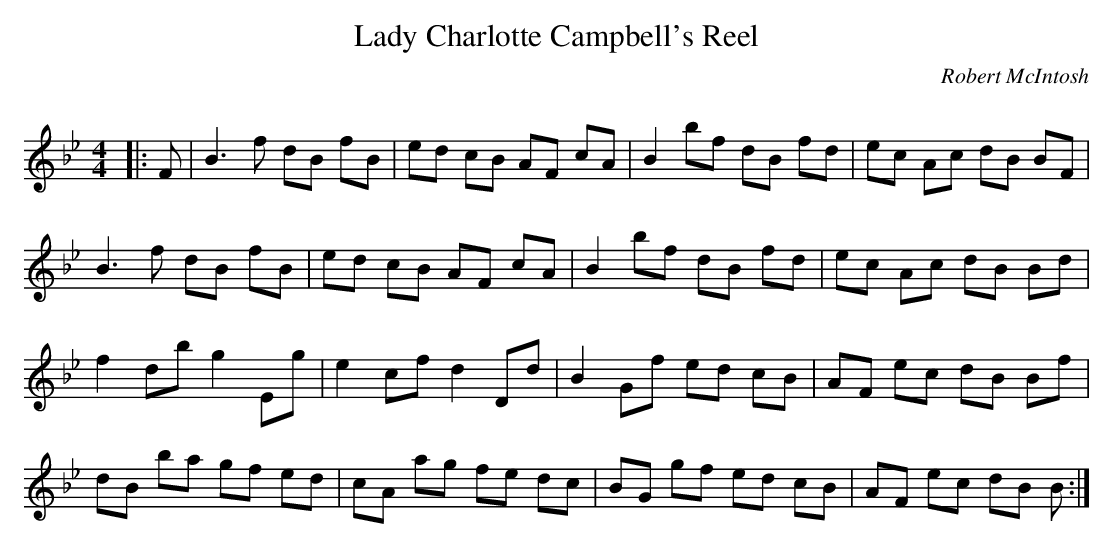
X:1
T: Lady Charlotte Campbell's Reel
C:Robert McIntosh
Q: 232
K:Bb
M:4/4
L:1/8
|:F|B3f dB fB|ed cB AF cA|B2 bf dB fd|ec Ac dB BF|
B3f dB fB|ed cB AF cA|B2 bf dB fd|ec Ac dB Bd|
f2 db g2 Eg|e2 cf d2 Dd|B2 Gf ed cB|AF ec dB Bf|
dB ba gf ed|cA ag fe dc|BG gf ed cB|AF ec dB B:|
